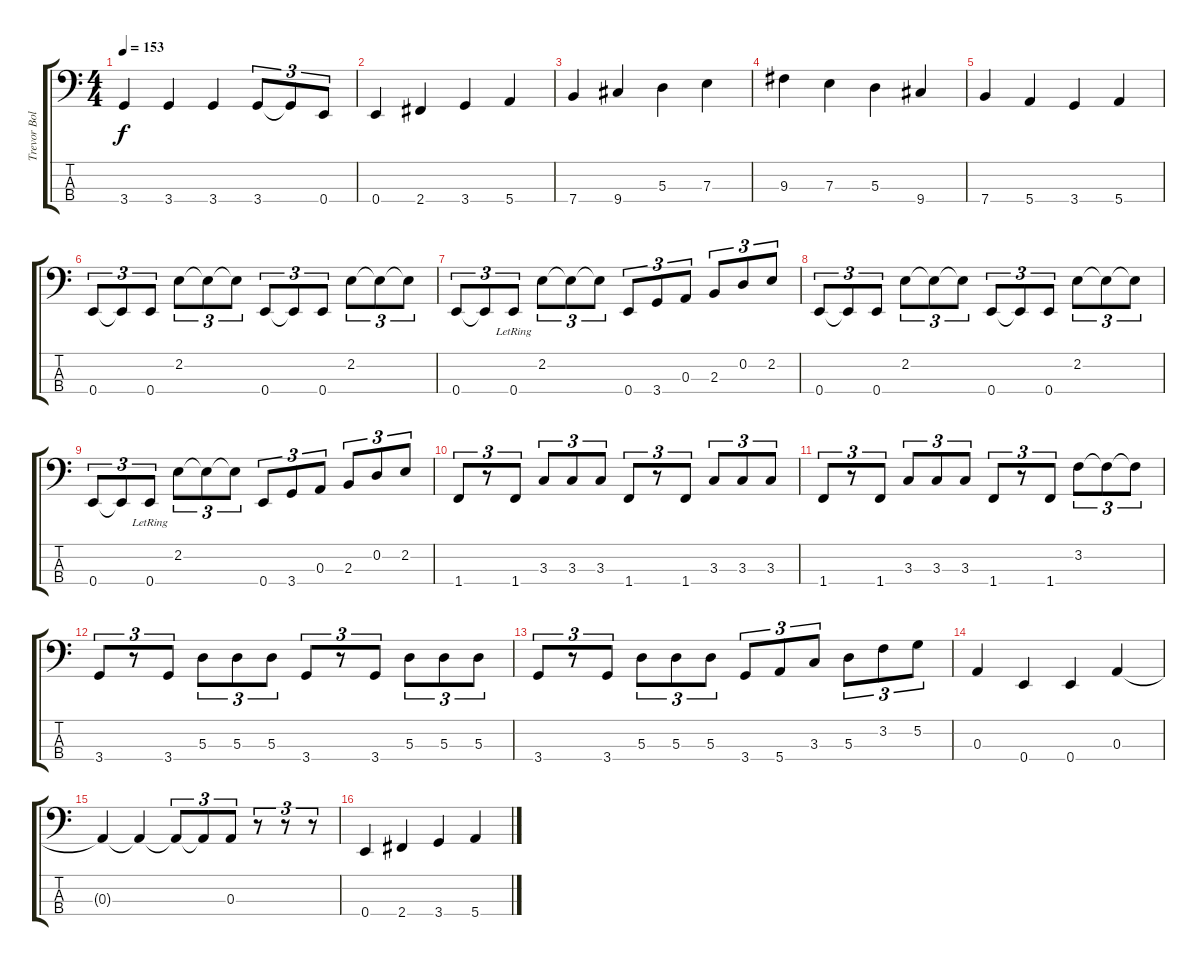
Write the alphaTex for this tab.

\track ("Trevor Bolder - Bass" "Trevor Bol") {instrument electricbassfinger}
\staff {score tabs}
\tuning (G2 D2 A1 E1) {hide}
\ts (4 4)
\tempo 153
\clef f4
\ks c
3.4.4{dy f} 3.4.4 3.4.4 3.4.8{tu (3 2)} 3.4{t}.8{tu (3 2)} 0.4.8{tu (3 2)} |
0.4.4 2.4.4 3.4.4 5.4.4 |
7.4.4 9.4.4 5.3.4 7.3.4 |
9.3.4 7.3.4 5.3.4 9.4.4 |
7.4.4 5.4.4 3.4.4 5.4.4 |
0.4.8{tu (3 2)} 0.4{t}.8{tu (3 2)} 0.4.8{tu (3 2)} 2.2.8{tu (3 2)} 2.2{t}.8{tu (3 2)} 2.2{t}.8{tu (3 2)} 0.4.8{tu (3 2)} 0.4{t}.8{tu (3 2)} 0.4.8{tu (3 2)} 2.2.8{tu (3 2)} 2.2{t}.8{tu (3 2)} 2.2{t}.8{tu (3 2)} |
0.4.8{tu (3 2)} 0.4{t}.8{tu (3 2)} 0.4{lr}.8{tu (3 2)} 2.2.8{tu (3 2)} 2.2{t}.8{tu (3 2)} 2.2{t}.8{tu (3 2)} 0.4.8{tu (3 2)} 3.4.8{tu (3 2)} 0.3.8{tu (3 2)} 2.3.8{tu (3 2)} 0.2.8{tu (3 2)} 2.2.8{tu (3 2)} |
0.4.8{tu (3 2)} 0.4{t}.8{tu (3 2)} 0.4.8{tu (3 2)} 2.2.8{tu (3 2)} 2.2{t}.8{tu (3 2)} 2.2{t}.8{tu (3 2)} 0.4.8{tu (3 2)} 0.4{t}.8{tu (3 2)} 0.4.8{tu (3 2)} 2.2.8{tu (3 2)} 2.2{t}.8{tu (3 2)} 2.2{t}.8{tu (3 2)} |
0.4.8{tu (3 2)} 0.4{t}.8{tu (3 2)} 0.4{lr}.8{tu (3 2)} 2.2.8{tu (3 2)} 2.2{t}.8{tu (3 2)} 2.2{t}.8{tu (3 2)} 0.4.8{tu (3 2)} 3.4.8{tu (3 2)} 0.3.8{tu (3 2)} 2.3.8{tu (3 2)} 0.2.8{tu (3 2)} 2.2.8{tu (3 2)} |
1.4.8{tu (3 2)} r.8{tu (3 2)} 1.4.8{tu (3 2)} 3.3.8{tu (3 2)} 3.3.8{tu (3 2)} 3.3.8{tu (3 2)} 1.4.8{tu (3 2)} r.8{tu (3 2)} 1.4.8{tu (3 2)} 3.3.8{tu (3 2)} 3.3.8{tu (3 2)} 3.3.8{tu (3 2)} |
1.4.8{tu (3 2)} r.8{tu (3 2)} 1.4.8{tu (3 2)} 3.3.8{tu (3 2)} 3.3.8{tu (3 2)} 3.3.8{tu (3 2)} 1.4.8{tu (3 2)} r.8{tu (3 2)} 1.4.8{tu (3 2)} 3.2.8{tu (3 2)} 3.2{t}.8{tu (3 2)} 3.2{t}.8{tu (3 2)} |
3.4.8{tu (3 2)} r.8{tu (3 2)} 3.4.8{tu (3 2)} 5.3.8{tu (3 2)} 5.3.8{tu (3 2)} 5.3.8{tu (3 2)} 3.4.8{tu (3 2)} r.8{tu (3 2)} 3.4.8{tu (3 2)} 5.3.8{tu (3 2)} 5.3.8{tu (3 2)} 5.3.8{tu (3 2)} |
3.4.8{tu (3 2)} r.8{tu (3 2)} 3.4.8{tu (3 2)} 5.3.8{tu (3 2)} 5.3.8{tu (3 2)} 5.3.8{tu (3 2)} 3.4.8{tu (3 2)} 5.4.8{tu (3 2)} 3.3.8{tu (3 2)} 5.3.8{tu (3 2)} 3.2.8{tu (3 2)} 5.2.8{tu (3 2)} |
0.3.4 0.4.4 0.4.4 0.3.4 |
0.3{t}.4 0.3{t}.4 0.3{t}.8{tu (3 2)} 0.3{t}.8{tu (3 2)} 0.3.8{tu (3 2)} r.8{tu (3 2)} r.8{tu (3 2)} r.8{tu (3 2)} |
0.4.4 2.4.4 3.4.4 5.4.4
